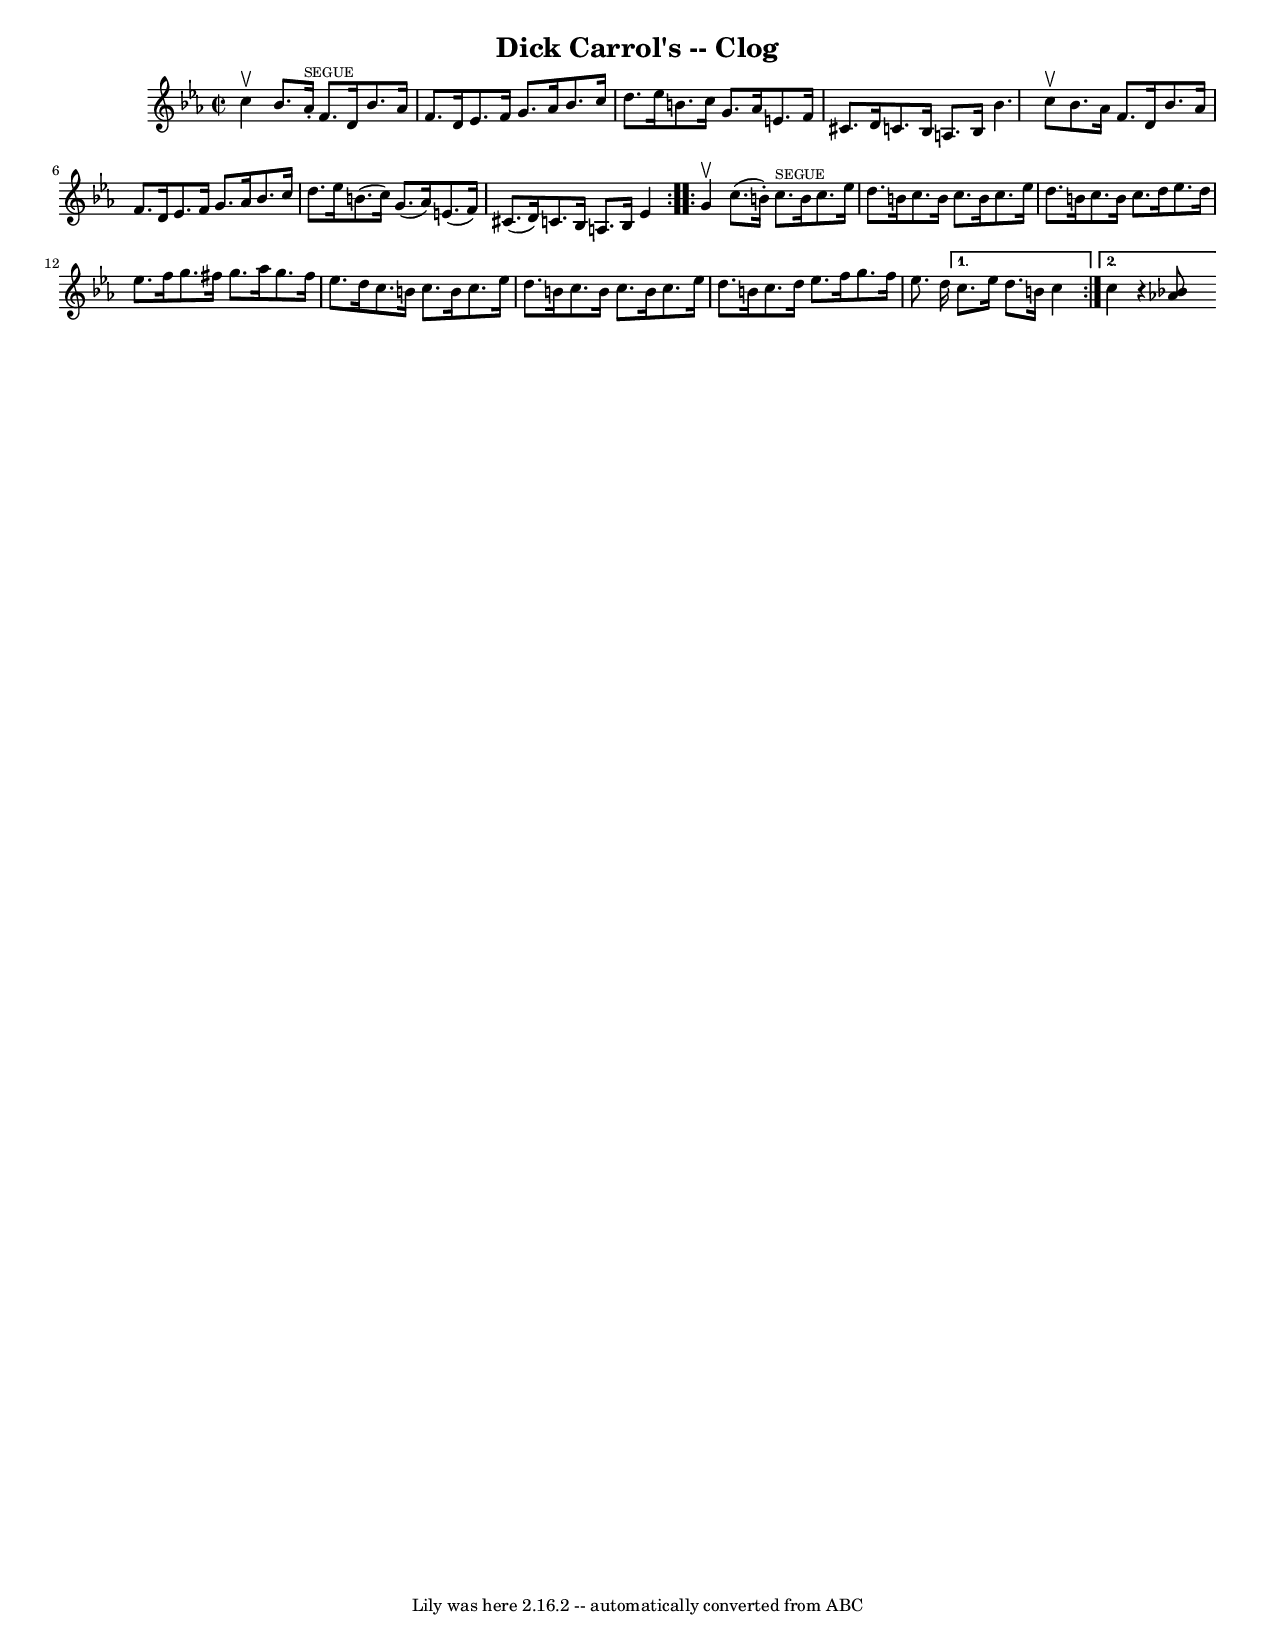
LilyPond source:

\version "2.16.2"
\include "Mammoth.ily"
\header {
  %% book = "Ryan's Mammoth Collection"
  crossRefNumber = "1"
  footnotes = "\\\\159 946"
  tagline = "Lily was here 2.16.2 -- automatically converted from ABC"
  title = "Dick Carrol's -- Clog"

}
voicedefault =  {



  \repeat volta 2 {

    \override Staff.TimeSignature #'style = #'C     \time 2/2
    \key ef \major
    c''4^\upbow   |
    bf'8. af'16^\segue-. f'8. d'16 bf'8. af'16 f'8. d'16      |
    ef'8. f'16 g'8. af'16 bf'8. c''16 d''8. ef''16     |
    b'8. c''16 g'8. af'16 e'8. f'16 cs'8. d'16     |
    c'8. bf16 a8. bf16 bf'4. c''8^\upbow    |
    bf'8. af'16 f'8. d'16 bf'8. af'16 f'8. d'16     |
    ef'8. f'16 g'8. af'16 bf'8. c''16 d''8. ef''16     |
    b'8. (c''16) g'8. (af'16) e'8. (f'16) cs'8. (d'16)    |

    c'!8. bf16 a8. bf16 ef'4
  }
  \repeat volta 2 {
    g'4^\upbow    |
    c''8. (b'16-.) c''8.^\segue b'16 c''8. ef''16 d''8. b'16     |
    c''8. b'16 c''8. b'16 c''8. ef''16 d''8. b'16     |
    c''8. b'16 c''8. d''16 ef''8. d''16 ef''8. f''16     |
    g''8. fs''16 g''8. af''16 g''8. fs''16 ef''8. d''16     |
    c''8. b'16 c''8. b'16 c''8. ef''16 d''8. b'16     |
    c''8. b'16 c''8. b'16 c''8. ef''16 d''8. b'16     |
    c''8. d''16
    ef''8. f''16 g''8. f''16 ef''8. d''16
  }
  \alternative{
    { c''8. ef''16 d''8. b'16 c''4 }
    { c''4 r4 << af'!8 bf'!4   >> \bar "  |." }
  }

}

\score{
  <<

    \context Staff="default"
    {
      \voicedefault

    }

  >>
  \layout {

  }
  \midi {
  }

}
